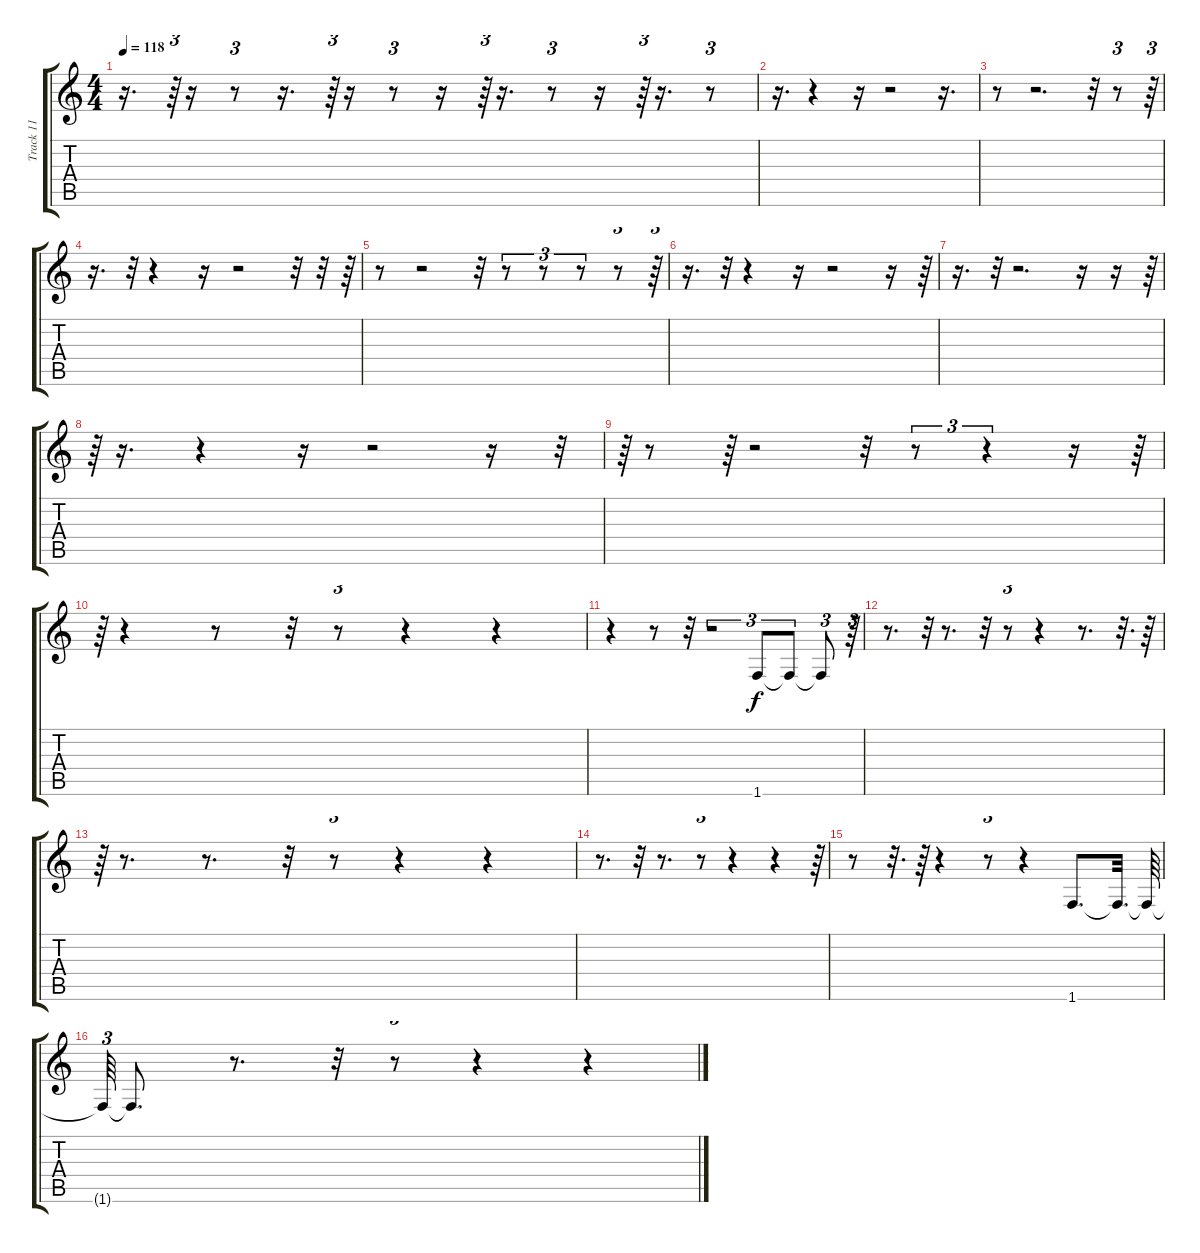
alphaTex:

\track ("Track 11" "Track 11") {instrument electricbassfinger}
\staff {score tabs}
\tuning (E4 B3 G3 D3 A2 E2) {hide}
\ts (4 4)
\tempo 118
\clef g2
\ks c
r.16{d dy f} r.64{tu (3 2)} r.16 r.8{tu (3 2)} r.16{d} r.64{tu (3 2)} r.16 r.8{tu (3 2)} r.16 r.64{tu (3 2)} r.16{d} r.8{tu (3 2)} r.16 r.64{tu (3 2)} r.16{d} r.8{tu (3 2)} |
r.16{d} r.4 r.16 r.2 r.16{d} |
r.8 r.2{d} r.32 r.8{tu (3 2)} r.64{tu (3 2)} |
r.16{d} r.32{tu (3 2)} r.4 r.16 r.2 r.32 r.32 r.64{tu (3 2)} |
r.8 r.2 r.32 r.8{tu (3 2)} r.8{tu (3 2)} r.8{tu (3 2)} r.8{tu (3 2)} r.64{tu (3 2)} |
r.16{d} r.32{tu (3 2)} r.4 r.16 r.2 r.16 r.64{tu (3 2)} |
r.16{d} r.32{tu (3 2)} r.2{d} r.16 r.16 r.64{tu (3 2)} |
r.64{tu (3 2)} r.16{d} r.4 r.16 r.2 r.16 r.32{tu (3 2)} |
r.64{tu (3 2)} r.8 r.64{tu (3 2)} r.2 r.32 r.8{tu (3 2)} r.4{tu (3 2)} r.16 r.64{tu (3 2)} |
r.64{tu (3 2)} r.4 r.8 r.32 r.8{tu (3 2)} r.4 r.4 |
r.4 r.8 r.32 r.2{tu (3 2)} 1.6.8{tu (3 2)} 1.6{t}.8{tu (3 2)} 1.6{t}.8{tu (3 2)} r.64{tu (3 2)} |
r.8{d} r.32{tu (3 2)} r.8{d} r.32 r.8{tu (3 2)} r.4 r.8{d} r.32{d} r.64 |
r.64{tu (3 2)} r.8{d} r.8{d} r.32 r.8{tu (3 2)} r.4 r.4 |
r.8{d} r.32 r.8{d} r.8{tu (3 2)} r.4 r.4 r.64{tu (3 2)} |
r.8 r.32{d} r.64 r.4 r.8{tu (3 2)} r.4 1.6.8{d} 1.6{t}.32{d} 1.6{t}.64 |
1.6{t}.64{tu (3 2)} 1.6{t}.8{d} r.8{d} r.32 r.8{tu (3 2)} r.4 r.4
